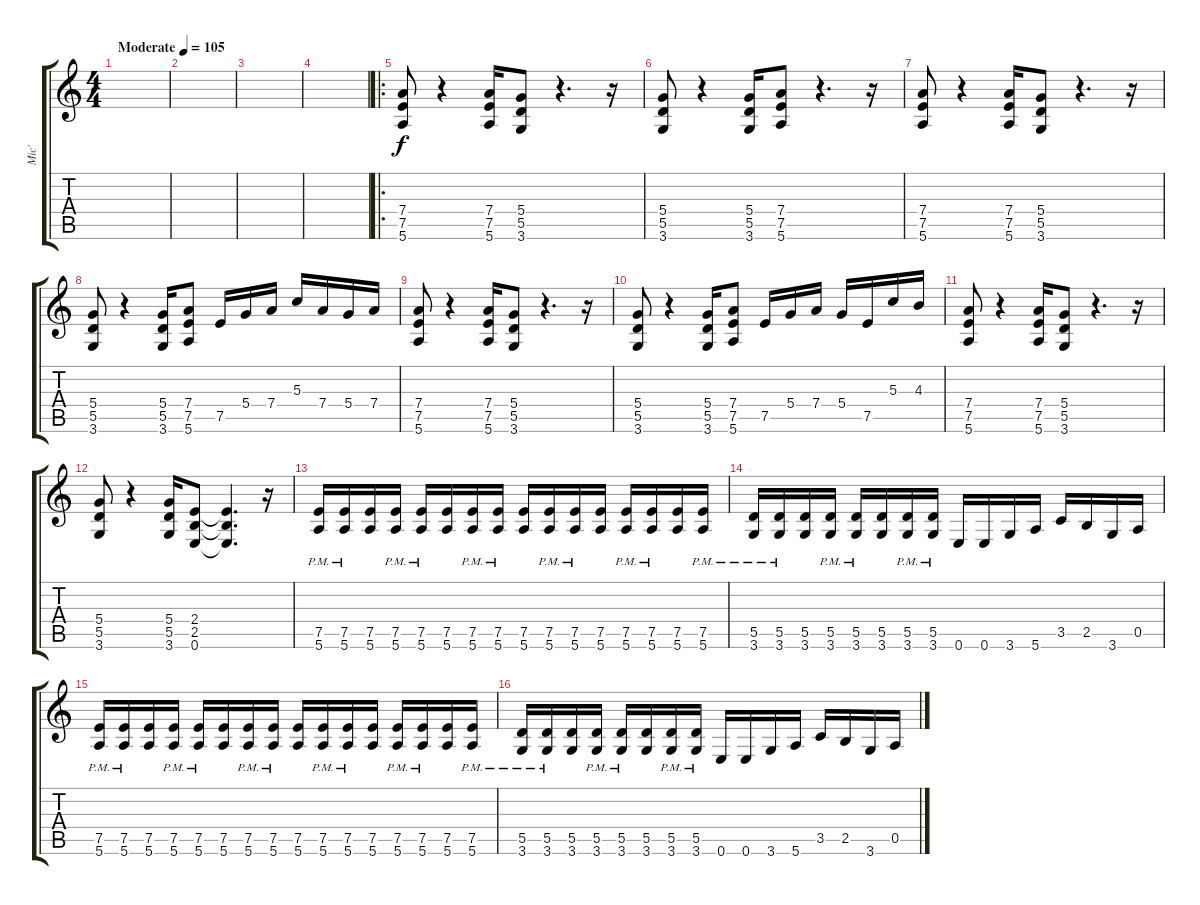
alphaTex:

\track ("Mic'" "Mic'") {instrument distortionguitar}
\staff {score tabs}
\tuning (E4 B3 G3 D3 A2 E2) {hide}
\ts (4 4)
\tempo (105 "Moderate")
\clef g2
\ks c
|
|
|
|
\ro
(7.4 7.5 5.6).8 r.4 (7.4 7.5 5.6).16 (5.4 5.5 3.6).8 r.4{d} r.16 |
(5.4 5.5 3.6).8 r.4 (5.4 5.5 3.6).16 (7.4 7.5 5.6).8 r.4{d} r.16 |
(7.4 7.5 5.6).8 r.4 (7.4 7.5 5.6).16 (5.4 5.5 3.6).8 r.4{d} r.16 |
(5.4 5.5 3.6).8 r.4 (5.4 5.5 3.6).16 (7.4 7.5 5.6).8 7.5.16 5.4.16 7.4.16 5.3.16 7.4.16 5.4.16 7.4.16 |
(7.4 7.5 5.6).8 r.4 (7.4 7.5 5.6).16 (5.4 5.5 3.6).8 r.4{d} r.16 |
(5.4 5.5 3.6).8 r.4 (5.4 5.5 3.6).16 (7.4 7.5 5.6).8 7.5.16 5.4.16 7.4.16 5.4.16 7.5.16 5.3.16 4.3.16 |
(7.4 7.5 5.6).8 r.4 (7.4 7.5 5.6).16 (5.4 5.5 3.6).8 r.4{d} r.16 |
(5.4 5.5 3.6).8 r.4 (5.4 5.5 3.6).16 (2.4 2.5 0.6).8 (2.4{t} 2.5{t} 0.6{t}).4{d} r.16 |
(7.5{pm} 5.6{pm}).16 (7.5{pm} 5.6{pm}).16 (7.5 5.6).16 (7.5{pm} 5.6{pm}).16 (7.5{pm} 5.6{pm}).16 (7.5 5.6).16 (7.5{pm} 5.6{pm}).16 (7.5{pm} 5.6{pm}).16 (7.5 5.6).16 (7.5{pm} 5.6{pm}).16 (7.5{pm} 5.6{pm}).16 (7.5 5.6).16 (7.5{pm} 5.6{pm}).16 (7.5{pm} 5.6{pm}).16 (7.5 5.6).16 (7.5{pm} 5.6{pm}).16 |
(5.5{pm} 3.6{pm}).16 (5.5{pm} 3.6{pm}).16 (5.5 3.6).16 (5.5{pm} 3.6{pm}).16 (5.5{pm} 3.6{pm}).16 (5.5 3.6).16 (5.5{pm} 3.6{pm}).16 (5.5{pm} 3.6{pm}).16 0.6.16 0.6.16 3.6.16 5.6.16 3.5.16 2.5.16 3.6.16 0.5.16 |
(7.5{pm} 5.6{pm}).16 (7.5{pm} 5.6{pm}).16 (7.5 5.6).16 (7.5{pm} 5.6{pm}).16 (7.5{pm} 5.6{pm}).16 (7.5 5.6).16 (7.5{pm} 5.6{pm}).16 (7.5{pm} 5.6{pm}).16 (7.5 5.6).16 (7.5{pm} 5.6{pm}).16 (7.5{pm} 5.6{pm}).16 (7.5 5.6).16 (7.5{pm} 5.6{pm}).16 (7.5{pm} 5.6{pm}).16 (7.5 5.6).16 (7.5{pm} 5.6{pm}).16 |
(5.5{pm} 3.6{pm}).16 (5.5{pm} 3.6{pm}).16 (5.5 3.6).16 (5.5{pm} 3.6{pm}).16 (5.5{pm} 3.6{pm}).16 (5.5 3.6).16 (5.5{pm} 3.6{pm}).16 (5.5{pm} 3.6{pm}).16 0.6.16 0.6.16 3.6.16 5.6.16 3.5.16 2.5.16 3.6.16 0.5.16
